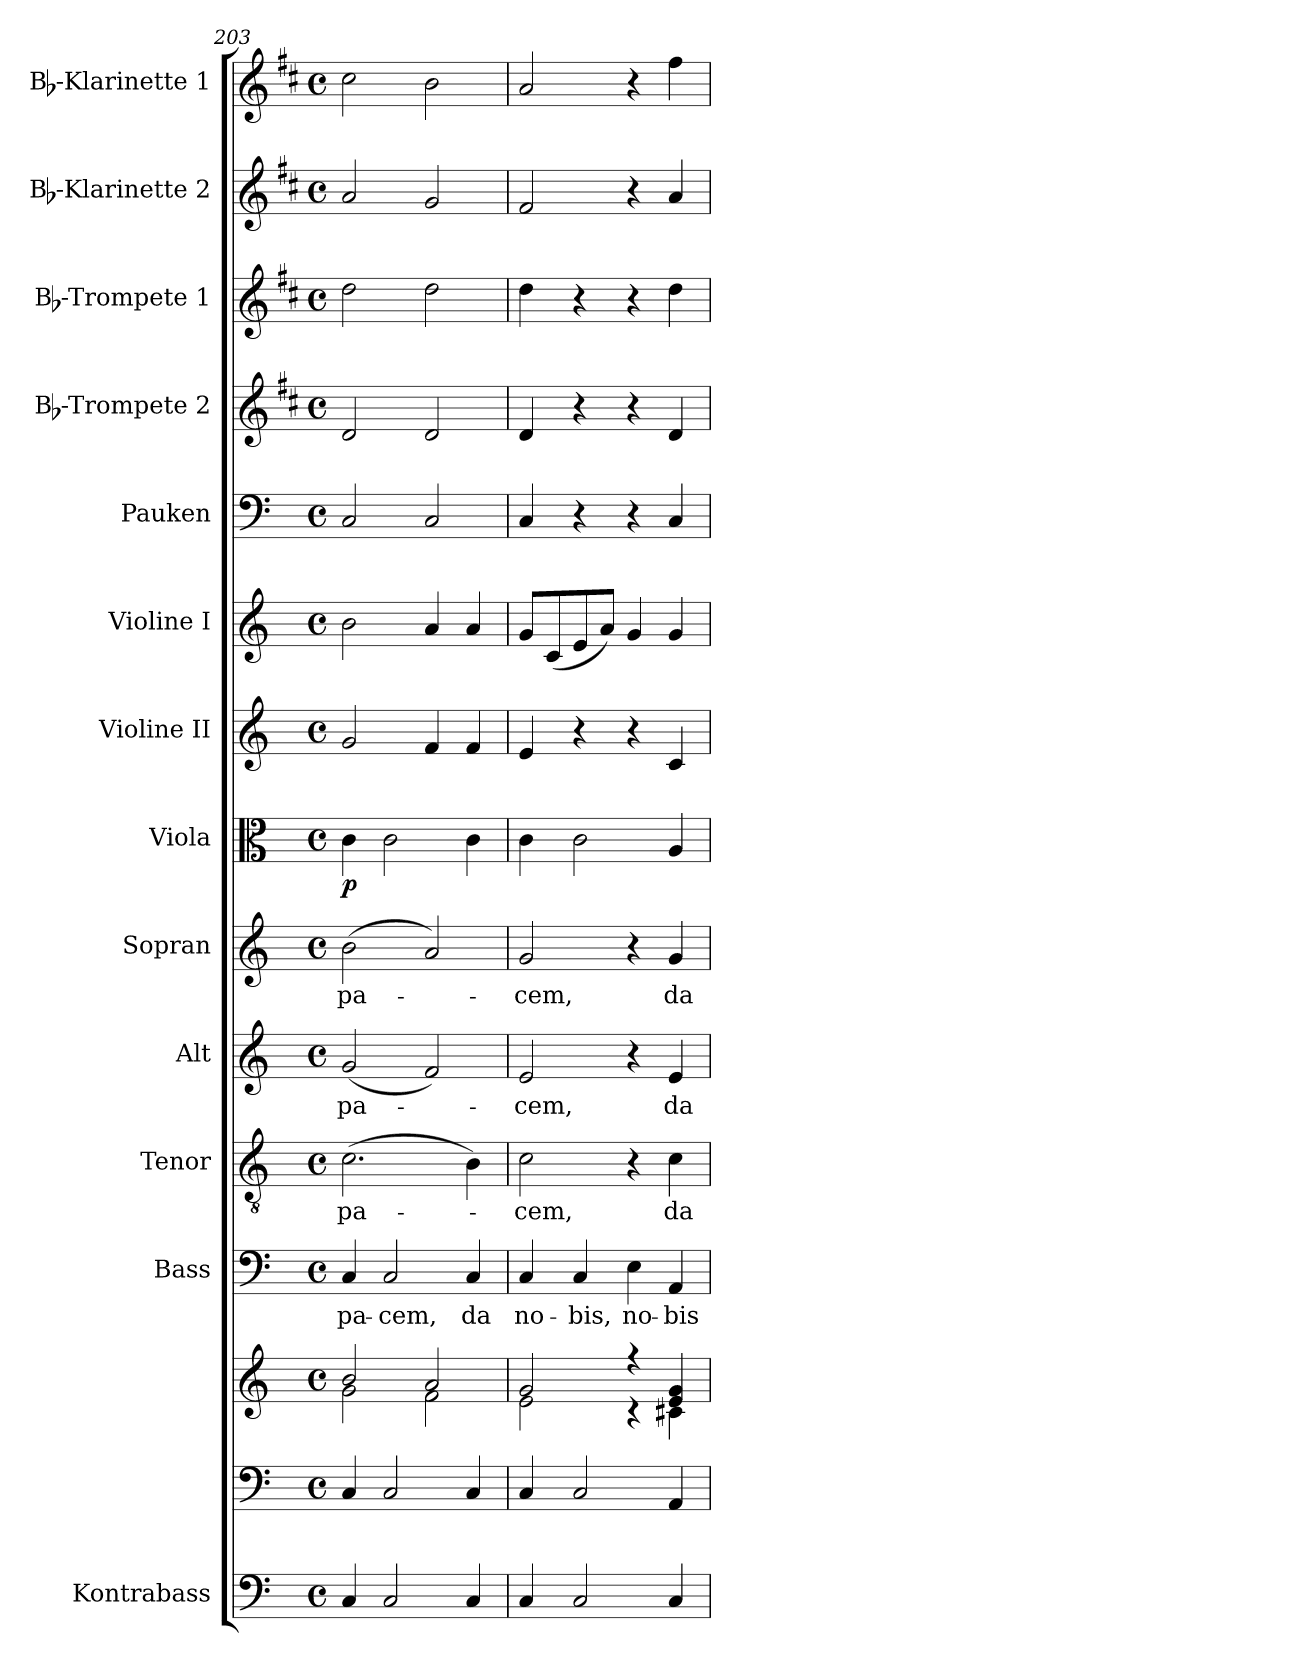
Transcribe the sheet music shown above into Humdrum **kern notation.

**kern	**kern	**kern	**kern	**text	**kern	**text	**kern	**text	**kern	**text	**kern	**dynam	**kern	**kern	**kern	**kern	**kern	**kern	**kern
*part14	*part13	*part13	*part12	*part12	*part11	*part11	*part10	*part10	*part9	*part9	*part8	*part8	*part7	*part6	*part5	*part4	*part3	*part2	*part1
*staff15	*staff14	*staff13	*staff12	*staff12	*staff11	*staff11	*staff10	*staff10	*staff9	*staff9	*staff8	*staff8	*staff7	*staff6	*staff5	*staff4	*staff3	*staff2	*staff1
*I"Kontrabass	*	*	*I"Bass	*	*I"Tenor	*	*I"Alt	*	*I"Sopran	*	*I"Viola	*	*I"Violine II	*I"Violine I	*I"Pauken	*I"Bb-Trompete 2	*I"Bb-Trompete 1	*I"Bb-Klarinette 2	*I"Bb-Klarinette 1
*I'Kb.	*	*	*I'B.	*	*I'T.	*	*I'A.	*	*I'S.	*	*I'Vla.	*	*I'Vl. II	*I'Vl. I	*I'Pk.	*I'Bb Trp. 2	*I'Bb Trp. 1	*I'Bb Kl. 2	*I'Bb Kl. 1
*clefF4	*clefF4	*clefG2	*clefF4	*	*clefGv2	*	*clefG2	*	*clefG2	*	*clefC3	*	*clefG2	*clefG2	*clefF4	*clefG2	*clefG2	*clefG2	*clefG2
*ITrd7c12	*	*	*	*	*	*	*	*	*	*	*	*	*	*	*	*ITrd1c2	*ITrd1c2	*ITrd1c2	*ITrd1c2
*k[]	*k[]	*k[]	*k[]	*	*k[]	*	*k[]	*	*k[]	*	*k[]	*	*k[]	*k[]	*k[]	*k[]	*k[]	*k[]	*k[]
*C:	*C:	*C:	*C:	*	*C:	*	*C:	*	*C:	*	*C:	*	*C:	*C:	*C:	*C:	*C:	*C:	*C:
*M4/4	*M4/4	*M4/4	*M4/4	*	*M4/4	*	*M4/4	*	*M4/4	*	*M4/4	*	*M4/4	*M4/4	*M4/4	*M4/4	*M4/4	*M4/4	*M4/4
*met(c)	*met(c)	*met(c)	*met(c)	*	*met(c)	*	*met(c)	*	*met(c)	*	*met(c)	*	*met(c)	*met(c)	*met(c)	*met(c)	*met(c)	*met(c)	*met(c)
=203	=203	=203	=203	=203	=203	=203	=203	=203	=203	=203	=203	=203	=203	=203	=203	=203	=203	=203	=203
*	*	*^	*	*	*	*	*	*	*	*	*	*	*	*	*	*	*	*	*
!	!	!	!	!	!LO:LY:b	!	!LO:LY:b	!	!LO:LY:b	!	!LO:LY:b	!	!LO:DY:b	!	!	!	!	!	!	!
4CC/	4C/	2b/	2g\	4C/	pa-	(>2.c\	pa-	(<2g/	pa-	(>2b\	pa-	4c\	p	2g/	2b\	2C/	2c/	2cc\	2g/	2b\
!	!	!	!	!	!LO:LY:b	!	!	!	!	!	!	!	!	!	!	!	!	!	!	!
2CC/	2C/	.	.	2C/	-cem,	.	.	.	.	.	.	2c\	.	.	.	.	.	.	.	.
.	.	2a/	2f\	.	.	.	.	2f/)	.	2a/)	.	.	.	4f/	4a/	2C/	2c/	2cc\	2f/	2a\
!	!	!	!	!	!LO:LY:b	!	!	!	!	!	!	!	!	!	!	!	!	!	!	!
4CC/	4C/	.	.	4C/	da	4B\)	.	.	.	.	.	4c\	.	4f/	4a/	.	.	.	.	.
=204	=204	=204	=204	=204	=204	=204	=204	=204	=204	=204	=204	=204	=204	=204	=204	=204	=204	=204	=204	=204
!	!	!	!	!	!LO:LY:b	!	!LO:LY:b	!	!LO:LY:b	!	!LO:LY:b	!	!	!	!	!	!	!	!	!
4CC/	4C/	2g/	2e\	4C/	no-	2c\	-cem,	2e/	-cem,	2g/	-cem,	4c\	.	4e/	8g/L	4C/	4c/	4cc\	2e/	2g/
.	.	.	.	.	.	.	.	.	.	.	.	.	.	.	(<8c/	.	.	.	.	.
!	!	!	!	!	!LO:LY:b	!	!	!	!	!	!	!	!	!	!	!	!	!	!	!
2CC/	2C/	.	.	4C/	-bis,	.	.	.	.	.	.	2c\	.	4r	8e/	4r	4r	4r	.	.
.	.	.	.	.	.	.	.	.	.	.	.	.	.	.	8a/J)	.	.	.	.	.
!	!	!	!	!	!LO:LY:b	!	!	!	!	!	!	!	!	!	!	!	!	!	!	!
.	.	4r	4r	4E\	no-	4r	.	4r	.	4r	.	.	.	4r	4g/	4r	4r	4r	4r	4r
!	!	!	!	!	!LO:LY:b	!	!LO:LY:b	!	!LO:LY:b	!	!LO:LY:b	!	!	!	!	!	!	!	!	!
4CC/	4AA/	4e/ 4g/	4c#\	4AA/	-bis	4c\	da	4e/	da	4g/	da	4A/	.	4c/	4g/	4C/	4c/	4cc\	4g/	4ee\
*	*	*v	*v	*	*	*	*	*	*	*	*	*	*	*	*	*	*	*	*	*
=	=	=	=	=	=	=	=	=	=	=	=	=	=	=	=	=	=	=	=
*-	*-	*-	*-	*-	*-	*-	*-	*-	*-	*-	*-	*-	*-	*-	*-	*-	*-	*-	*-
